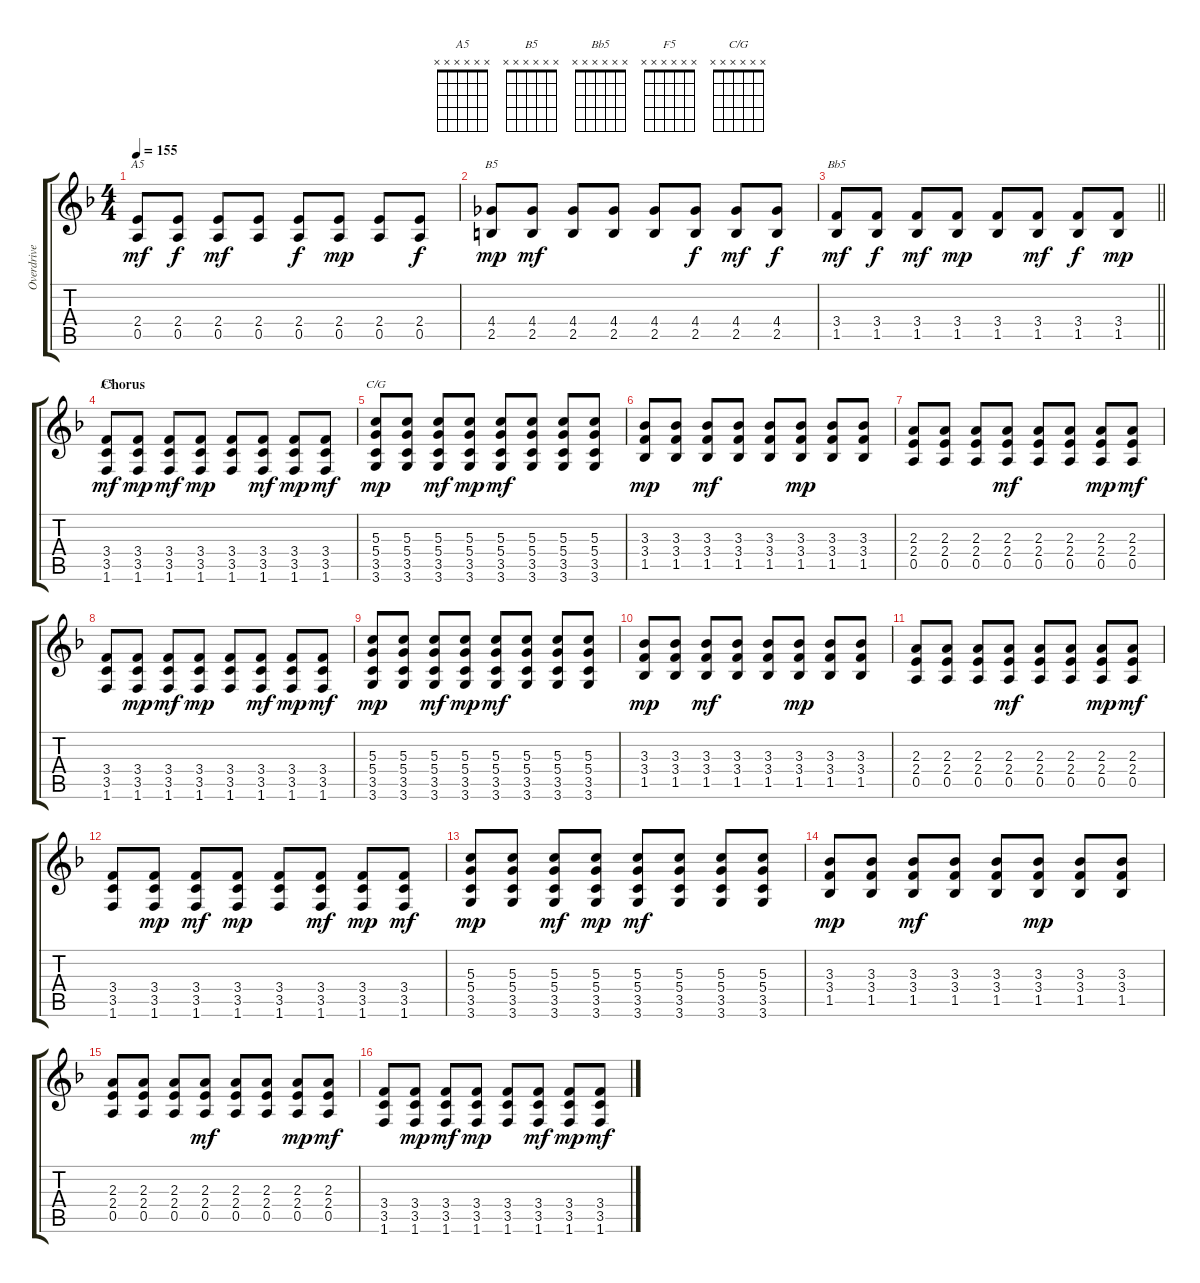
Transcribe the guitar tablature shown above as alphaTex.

\track ("Overdrive Guitar" "Overdrive ") {instrument overdrivenguitar}
\staff {score tabs}
\tuning (E4 B3 G3 D3 A2 E2) {hide}
\chord ("A5" x x x x x x)
\chord ("B5" x x x x x x)
\chord ("Bb5" x x x x x x)
\chord ("F5" x x x x x x)
\chord ("C/G" x x x x x x)
\ts (4 4)
\tempo 155
\clef g2
\ks f
(2.4 0.5).8{ch "A5" dy mf} (2.4 0.5).8{dy f} (2.4 0.5).8{dy mf} (2.4 0.5).8 (2.4 0.5).8{dy f} (2.4 0.5).8{dy mp} (2.4 0.5).8 (2.4 0.5).8{dy f} |
(4.4 2.5).8{ch "B5" dy mp} (4.4 2.5).8{dy mf} (4.4 2.5).8 (4.4 2.5).8 (4.4 2.5).8 (4.4 2.5).8{dy f} (4.4 2.5).8{dy mf} (4.4 2.5).8{dy f} |
\barLineRight lightlight
(3.4 1.5).8{ch "Bb5" dy mf} (3.4 1.5).8{dy f} (3.4 1.5).8{dy mf} (3.4 1.5).8{dy mp} (3.4 1.5).8 (3.4 1.5).8{dy mf} (3.4 1.5).8{dy f} (3.4 1.5).8{dy mp} |
\section ("" "Chorus")
(3.4 3.5 1.6).8{ch "F5" dy mf} (3.4 3.5 1.6).8{dy mp} (3.4 3.5 1.6).8{dy mf} (3.4 3.5 1.6).8{dy mp} (3.4 3.5 1.6).8 (3.4 3.5 1.6).8{dy mf} (3.4 3.5 1.6).8{dy mp} (3.4 3.5 1.6).8{dy mf} |
(5.3 5.4 3.5 3.6).8{ch "C/G" dy mp} (5.3 5.4 3.5 3.6).8 (5.3 5.4 3.5 3.6).8{dy mf} (5.3 5.4 3.5 3.6).8{dy mp} (5.3 5.4 3.5 3.6).8{dy mf} (5.3 5.4 3.5 3.6).8 (5.3 5.4 3.5 3.6).8 (5.3 5.4 3.5 3.6).8 |
(3.3 3.4 1.5).8{dy mp} (3.3 3.4 1.5).8 (3.3 3.4 1.5).8{dy mf} (3.3 3.4 1.5).8 (3.3 3.4 1.5).8 (3.3 3.4 1.5).8{dy mp} (3.3 3.4 1.5).8 (3.3 3.4 1.5).8 |
(2.3 2.4 0.5).8 (2.3 2.4 0.5).8 (2.3 2.4 0.5).8 (2.3 2.4 0.5).8{dy mf} (2.3 2.4 0.5).8 (2.3 2.4 0.5).8 (2.3 2.4 0.5).8{dy mp} (2.3 2.4 0.5).8{dy mf} |
(3.4 3.5 1.6).8 (3.4 3.5 1.6).8{dy mp} (3.4 3.5 1.6).8{dy mf} (3.4 3.5 1.6).8{dy mp} (3.4 3.5 1.6).8 (3.4 3.5 1.6).8{dy mf} (3.4 3.5 1.6).8{dy mp} (3.4 3.5 1.6).8{dy mf} |
(5.3 5.4 3.5 3.6).8{dy mp} (5.3 5.4 3.5 3.6).8 (5.3 5.4 3.5 3.6).8{dy mf} (5.3 5.4 3.5 3.6).8{dy mp} (5.3 5.4 3.5 3.6).8{dy mf} (5.3 5.4 3.5 3.6).8 (5.3 5.4 3.5 3.6).8 (5.3 5.4 3.5 3.6).8 |
(3.3 3.4 1.5).8{dy mp} (3.3 3.4 1.5).8 (3.3 3.4 1.5).8{dy mf} (3.3 3.4 1.5).8 (3.3 3.4 1.5).8 (3.3 3.4 1.5).8{dy mp} (3.3 3.4 1.5).8 (3.3 3.4 1.5).8 |
(2.3 2.4 0.5).8 (2.3 2.4 0.5).8 (2.3 2.4 0.5).8 (2.3 2.4 0.5).8{dy mf} (2.3 2.4 0.5).8 (2.3 2.4 0.5).8 (2.3 2.4 0.5).8{dy mp} (2.3 2.4 0.5).8{dy mf} |
(3.4 3.5 1.6).8 (3.4 3.5 1.6).8{dy mp} (3.4 3.5 1.6).8{dy mf} (3.4 3.5 1.6).8{dy mp} (3.4 3.5 1.6).8 (3.4 3.5 1.6).8{dy mf} (3.4 3.5 1.6).8{dy mp} (3.4 3.5 1.6).8{dy mf} |
(5.3 5.4 3.5 3.6).8{dy mp} (5.3 5.4 3.5 3.6).8 (5.3 5.4 3.5 3.6).8{dy mf} (5.3 5.4 3.5 3.6).8{dy mp} (5.3 5.4 3.5 3.6).8{dy mf} (5.3 5.4 3.5 3.6).8 (5.3 5.4 3.5 3.6).8 (5.3 5.4 3.5 3.6).8 |
(3.3 3.4 1.5).8{dy mp} (3.3 3.4 1.5).8 (3.3 3.4 1.5).8{dy mf} (3.3 3.4 1.5).8 (3.3 3.4 1.5).8 (3.3 3.4 1.5).8{dy mp} (3.3 3.4 1.5).8 (3.3 3.4 1.5).8 |
(2.3 2.4 0.5).8 (2.3 2.4 0.5).8 (2.3 2.4 0.5).8 (2.3 2.4 0.5).8{dy mf} (2.3 2.4 0.5).8 (2.3 2.4 0.5).8 (2.3 2.4 0.5).8{dy mp} (2.3 2.4 0.5).8{dy mf} |
(3.4 3.5 1.6).8 (3.4 3.5 1.6).8{dy mp} (3.4 3.5 1.6).8{dy mf} (3.4 3.5 1.6).8{dy mp} (3.4 3.5 1.6).8 (3.4 3.5 1.6).8{dy mf} (3.4 3.5 1.6).8{dy mp} (3.4 3.5 1.6).8{dy mf}
